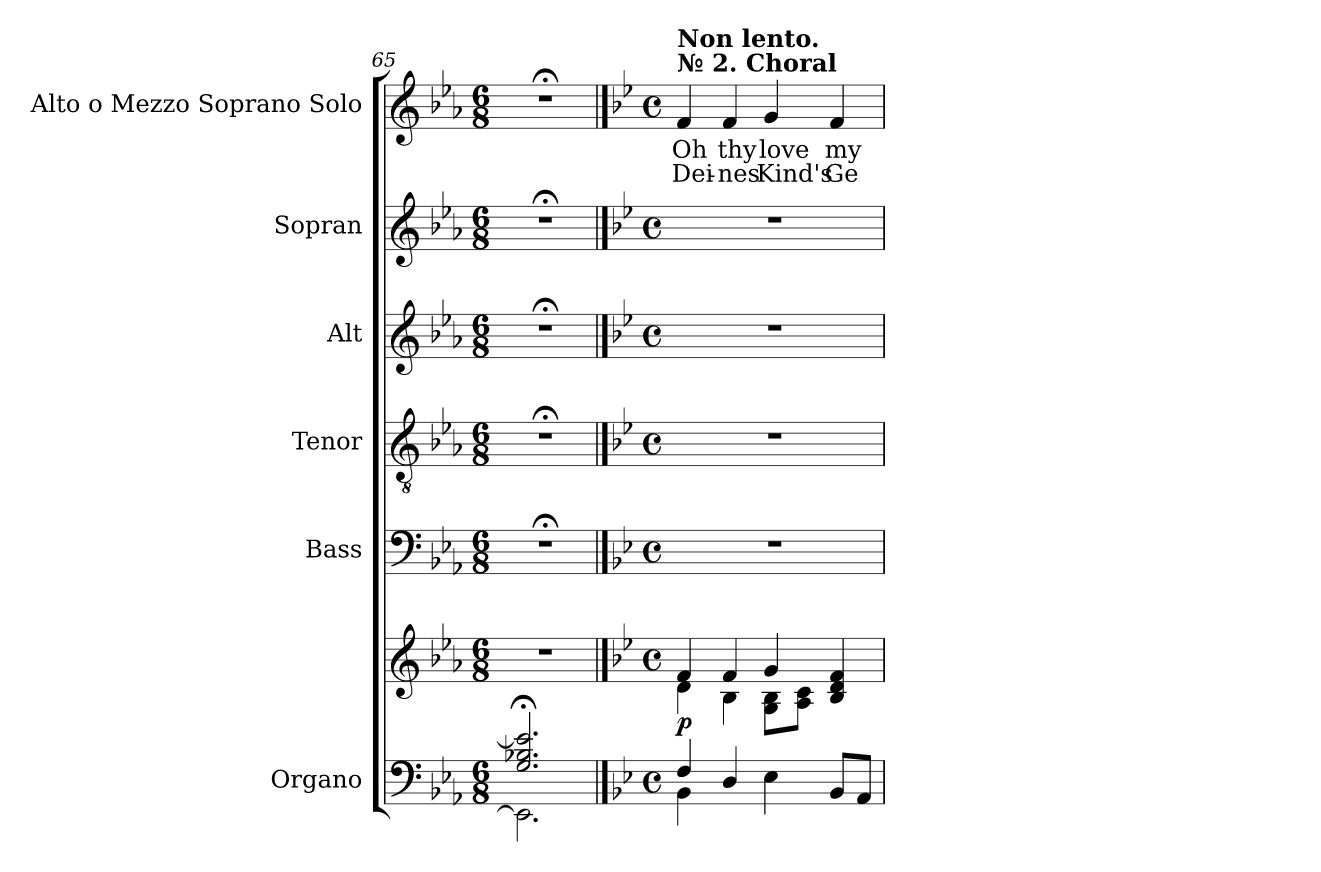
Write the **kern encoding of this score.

**kern	**kern	**dynam	**kern	**kern	**kern	**kern	**kern	**text	**text
*part6	*part6	*part6	*part5	*part4	*part3	*part2	*part1	*part1	*part1
*staff7	*staff6	*staff6/7	*staff5	*staff4	*staff3	*staff2	*staff1	*staff1	*staff1
*I"Organo	*	*	*I"Bass	*I"Tenor	*I"Alt	*I"Sopran	*I"Alto o Mezzo Soprano Solo	*	*
*	*	*	*I'B	*I'T	*I'A	*I'S	*I'S o l o	*	*
*clefF4	*clefG2	*	*clefF4	*clefGv2	*clefG2	*clefG2	*clefG2	*	*
*k[b-e-a-]	*k[b-e-a-]	*	*k[b-e-a-]	*k[b-e-a-]	*k[b-e-a-]	*k[b-e-a-]	*k[b-e-a-]	*	*
*E-:	*E-:	*	*E-:	*E-:	*E-:	*E-:	*E-:	*	*
*M6/8	*M6/8	*	*M6/8	*M6/8	*M6/8	*M6/8	*M6/8	*	*
=65	=65	=65	=65	=65	=65	=65	=65	=65	=65
*^	*	*	*	*	*	*	*	*	*
*	*^	*	*	*	*	*	*	*	*	*
2.G/;< 2.B-X/;< 2.e-/];<	2.ryy	2.EE-\]	2.r	.	2.r;<	2.r;<	2.r;<	2.r;<	2.r;<	.	.
*v	*v	*v	*	*	*	*	*	*	*	*	*
!!LO:PB:g=z
==66	==66	==66	==66	==66	==66	==66	==66	==66	==66
*k[b-e-]	*k[b-e-]	*	*k[b-e-]	*k[b-e-]	*k[b-e-]	*k[b-e-]	*k[b-e-]	*	*
*M4/4	*M4/4	*	*M4/4	*M4/4	*M4/4	*M4/4	*M4/4	*	*
*met(c)	*met(c)	*	*met(c)	*met(c)	*met(c)	*met(c)	*met(c)	*	*
*^	*^	*	*	*	*	*	*	*	*
*	*^	*	*	*	*	*	*	*	*	*	*
!	!	!	!	!	!	!	!	!	!	!LO:TX:a:B:t=№ 2. Choral	!	!
!	!	!	!	!	!	!	!	!	!	!LO:TX:a:B:t=Non lento.	!	!
!	!	!	!	!	!LO:DY:a=2	!	!	!	!	!	!	!
*	*v	*v	*	*	*	*	*	*	*	*	*	*
4F/	4BB-\	4f/	4d\	p	1r	1r	1r	1r	4f/	Oh	Dei-
4D/	2.ryy	4f/	4B-\	.	.	.	.	.	4f/	thy	-nes
4E-\	.	4g/	8G\ 8B-\L	.	.	.	.	.	4g/	love	Kind's
.	.	.	8A\ 8c\J	.	.	.	.	.	.	.	.
8BB-/L	.	4B-/ 4d/ 4f/	4ryy	.	.	.	.	.	4f/	my	Ge-
8AA/J	.	.	.	.	.	.	.	.	.	.	.
*v	*v	*	*	*	*	*	*	*	*	*	*
*	*v	*v	*	*	*	*	*	*	*	*
=	=	=	=	=	=	=	=	=	=
*-	*-	*-	*-	*-	*-	*-	*-	*-	*-
